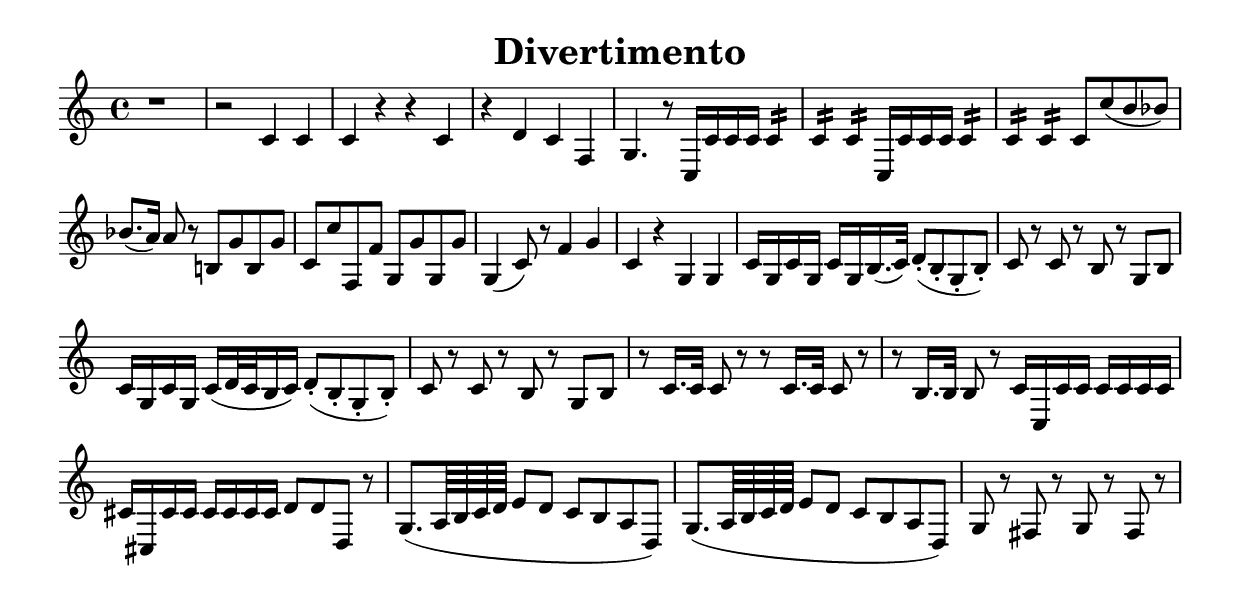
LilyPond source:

\header{
    title = "Divertimento"
    %tagline = "Rey Abolofia -- 503.515.9787 -- purple4reina@gmail.com -- v1.0.1"
}

%\paper {
%    page-count = 2
%}

\score {
    \layout {
        indent = #0
        ragged-last = ##f
        \context {
            \Score
            \override BarNumber.break-visibility = ##(#f #f #f)
        }
    }
    \transpose c c' {
        \key c \major

        % m1
        r1
        r2 c4 c
        c r r c
        r d c f,
        g,4. r8 c,16 c c c c4:16

        % m5
        c: c: c,16 c c c c4:16
        c: c: c8 c' (b bes)
        bes8. (a16) a8 r b,! g b, g

        % m8
        c c' f, f g, g g, g
        g,4 (c8) r f4 g
        c r g, g,
        c16 g, c g, c g, b,16. (c32) d8-. (b,-. g,-. b,-.)

        % m12
        c8 r c r b, r g, b,
        c16 g, c g, c (d32 c b,16 c) d8-. (b,-. g,-. b,-.)
        c8 r c r b, r g, b,

        % m15
        r c16. c32 c8 r r c16. c32 c8 r
        r b,16. b,32 b,8 r c16 c, c c c c c c
        cis cis, cis cis cis cis cis cis d8 d d, r

        % m18
        g,8. (a,64 b, c d e8 d c b, a, d,)
        g,8. (a,64 b, c d e8 d c b, a, d,)
        g, r fis, r g, r fis, r
    }
}


\version "2.20.0"  % necessary for upgrading to future LilyPond versions.
